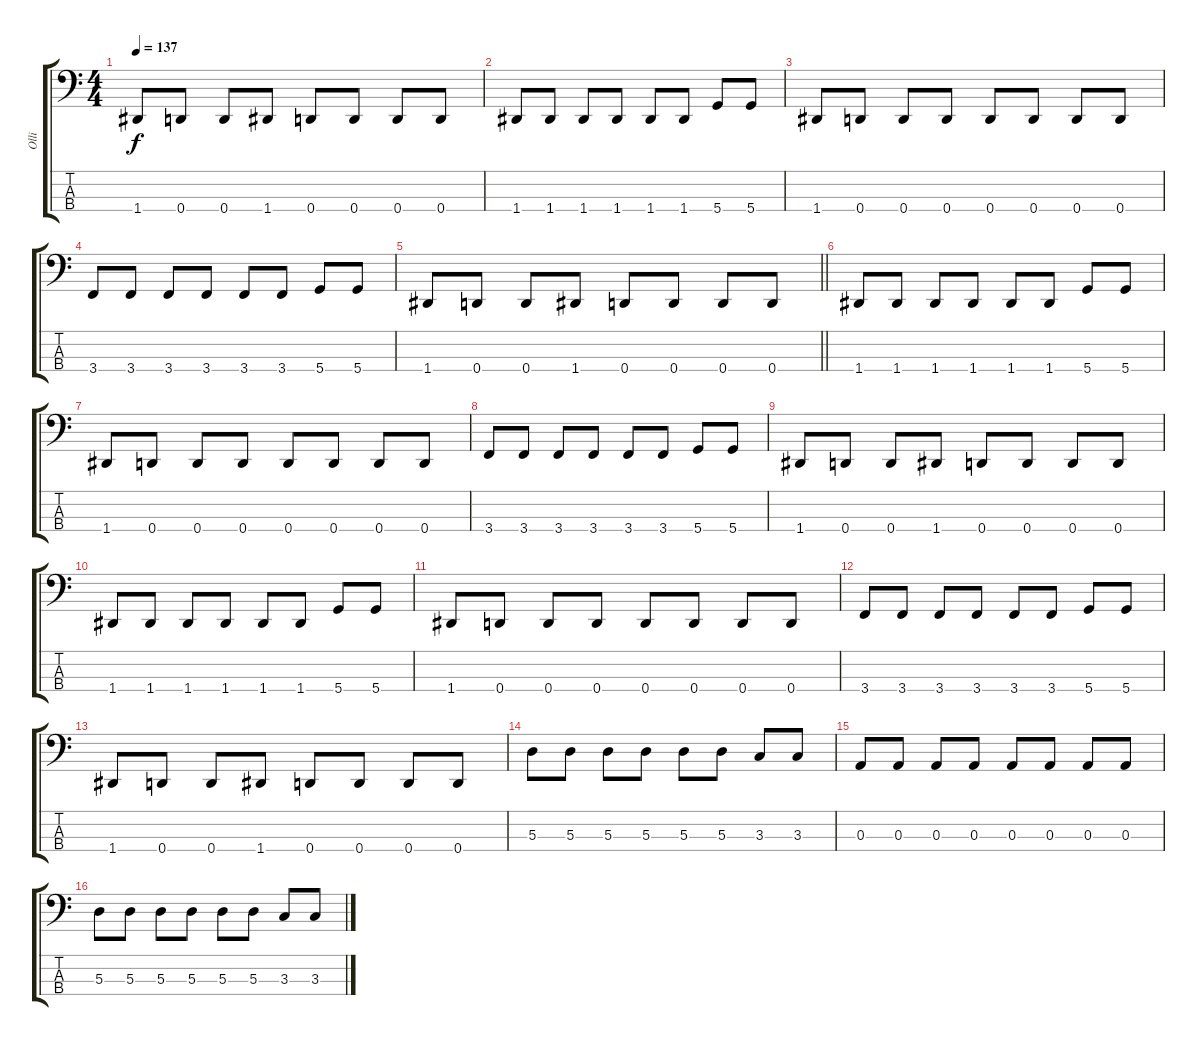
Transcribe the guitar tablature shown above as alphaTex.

\track ("Olli" "Olli") {instrument electricbassfinger}
\staff {score tabs}
\tuning (G2 D2 A1 D1) {hide}
\ts (4 4)
\tempo 137
\clef f4
\ks c
1.4.8{dy f} 0.4.8 0.4.8 1.4.8 0.4.8 0.4.8 0.4.8 0.4.8 |
1.4.8 1.4.8 1.4.8 1.4.8 1.4.8 1.4.8 5.4.8 5.4.8 |
1.4.8 0.4.8 0.4.8 0.4.8 0.4.8 0.4.8 0.4.8 0.4.8 |
3.4.8 3.4.8 3.4.8 3.4.8 3.4.8 3.4.8 5.4.8 5.4.8 |
\barLineRight lightlight
1.4.8 0.4.8 0.4.8 1.4.8 0.4.8 0.4.8 0.4.8 0.4.8 |
1.4.8 1.4.8 1.4.8 1.4.8 1.4.8 1.4.8 5.4.8 5.4.8 |
1.4.8 0.4.8 0.4.8 0.4.8 0.4.8 0.4.8 0.4.8 0.4.8 |
3.4.8 3.4.8 3.4.8 3.4.8 3.4.8 3.4.8 5.4.8 5.4.8 |
1.4.8 0.4.8 0.4.8 1.4.8 0.4.8 0.4.8 0.4.8 0.4.8 |
1.4.8 1.4.8 1.4.8 1.4.8 1.4.8 1.4.8 5.4.8 5.4.8 |
1.4.8 0.4.8 0.4.8 0.4.8 0.4.8 0.4.8 0.4.8 0.4.8 |
3.4.8 3.4.8 3.4.8 3.4.8 3.4.8 3.4.8 5.4.8 5.4.8 |
1.4.8 0.4.8 0.4.8 1.4.8 0.4.8 0.4.8 0.4.8 0.4.8 |
5.3.8 5.3.8 5.3.8 5.3.8 5.3.8 5.3.8 3.3.8 3.3.8 |
0.3.8 0.3.8 0.3.8 0.3.8 0.3.8 0.3.8 0.3.8 0.3.8 |
5.3.8 5.3.8 5.3.8 5.3.8 5.3.8 5.3.8 3.3.8 3.3.8
